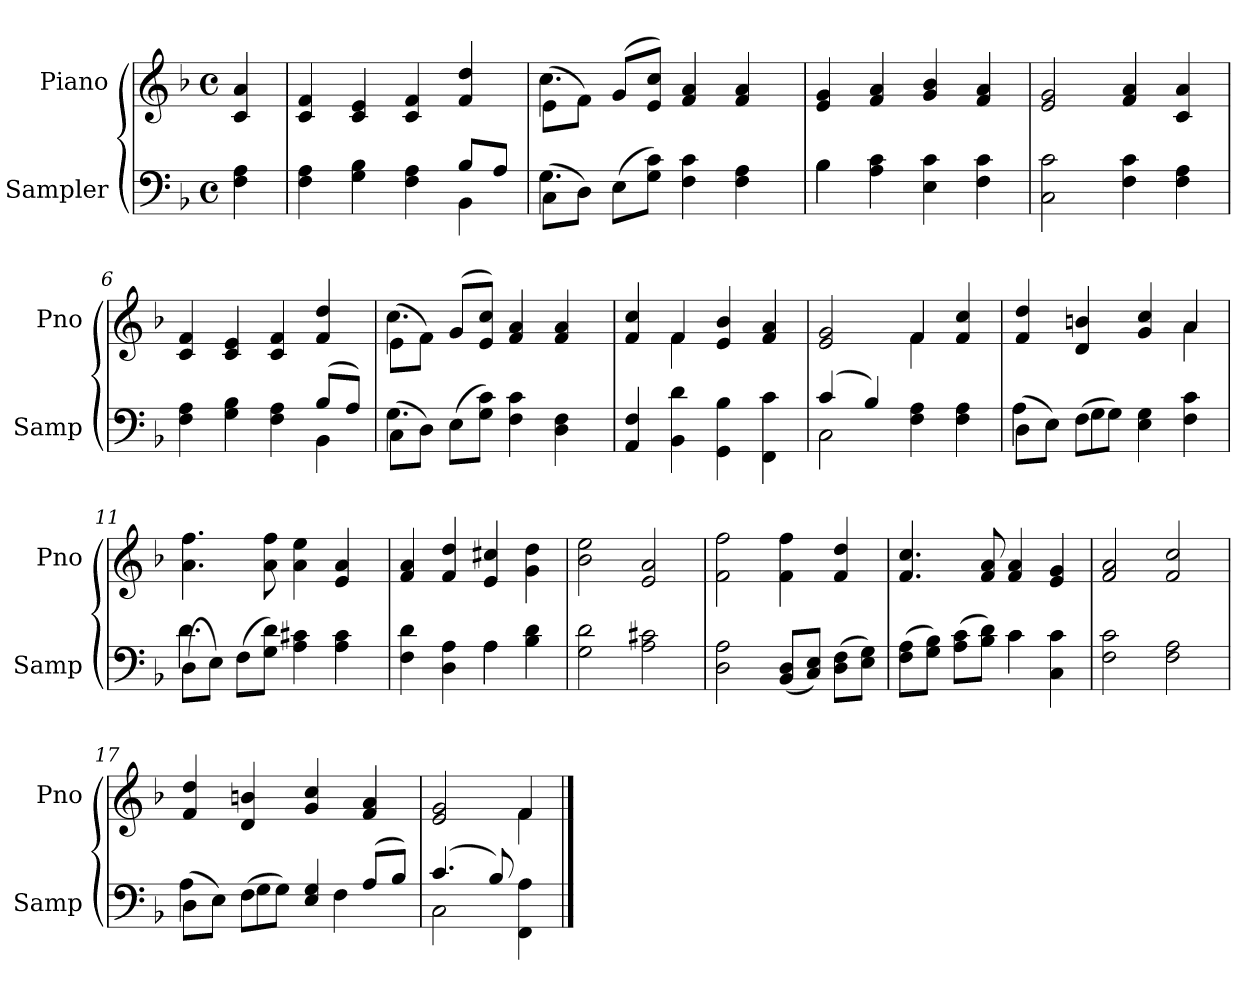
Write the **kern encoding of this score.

**kern	**kern
*part2	*part1
*staff2	*staff1
*I"Sampler	*I"Piano
*I'Samp	*I'Pno
*clefF4	*clefG2
*k[b-]	*k[b-]
*F:	*F:
*M4/4	*M4/4
*met(c)	*met(c)
=1	=1
4F 4A	4c 4a
=2	=2
*^	*
4F 4A	2.ryy	4c 4f
4G 4B-	.	4c 4e
4F 4A	.	4c 4f
8B-/L	4BB-	4f 4dd
8A/J	.	.
=3	=3	=3
*	*	*^
(8C\L	4.G	(8e\L	4.cc
8D\J)	.	8f\J)	.
(8E\L	.	(8g/L	.
8G\ 8c\J)	2ryy	8e/ 8cc/J)	2ryy
4F 4c	.	4f 4a	.
4F 4A	.	4f 4a	.
.	8ryy	.	8ryy
*	*	*v	*v
=4	=4	=4
4B-\	4B-	4e 4g
4A 4c	2.ryy	4f 4a
4E 4c	.	4g 4b-
4F 4c	.	4f 4a
*v	*v	*
=5	=5
2C 2c	2e 2g
4F 4c	4f 4a
4F 4A	4c 4a
=6	=6
*^	*
4F 4A	2.ryy	4c 4f
4G 4B-	.	4c 4e
4F 4A	.	4c 4f
(8B-/L	4BB-	4f 4dd
8A/J)	.	.
=7	=7	=7
*	*	*^
(8C\L	4.G	(8e\L	4.cc
8D\J)	.	8f\J)	.
(8E\L	.	(8g/L	.
8G\ 8c\J)	2ryy	8e/ 8cc/J)	2ryy
4F 4c	.	4f 4a	.
4D 4F	.	4f 4a	.
.	8ryy	.	8ryy
*v	*v	*	*
=8	=8	=8
4AA 4F	4f 4cc	4ryy
4BB- 4d	4f/	4f
4GG 4B-	4e 4b-	2ryy
4FF 4c	4f 4a	.
=9	=9	=9
*^	*	*
(4c/	2C	2e 2g	2ryy
4B-/)	.	.	.
4F 4A	2ryy	4f/	4f
4F 4A	.	4f 4cc	4ryy
=10	=10	=10	=10
(8D\L	4A	4f 4dd	2.ryy
8E\J)	.	.	.
(8F\L	4G	4d 4bn	.
8G\J)	.	.	.
4E 4G	2ryy	4g 4cc	.
4F 4c	.	4a/	4a
*	*	*v	*v
=11	=11	=11
(8D\L	4.d	4.a 4.ff
8E\J)	.	.
(8F\L	.	.
8G\ 8d\J)	2ryy	8a 8ff
4A 4c#X	.	4a 4ee
4A 4c#	.	4e 4a
.	8ryy	.
=12	=12	=12
4F 4d	2ryy	4f 4a
4D 4A	.	4f 4dd
4A\	4A	4e 4cc#X
4B- 4d	4ryy	4g 4dd
*v	*v	*
=13	=13
2G 2d	2b- 2ee
2A 2c#X	2e 2a
=14	=14
2D 2A	2f 2ff
(8BB-/ 8D/L	4f 4ff
8C/ 8E/J)	.
(8D\ 8F\L	4f 4dd
8E\ 8G\J)	.
=15	=15
*^	*
(8F\ 8A\L	2ryy	4.f 4.cc
8G\ 8B-\J)	.	.
(8A\ 8c\L	.	.
8B-\ 8d\J)	.	8f 8a
4c\	4c	4f 4a
4C 4c	4ryy	4e 4g
*v	*v	*
=16	=16
2F 2c	2f 2a
2F 2A	2f 2cc
=17	=17
*^	*
(8D\L	4A	4f 4dd
8E\J)	.	.
(8F\L	4G	4d 4bn
8G\J)	.	.
4E 4G	8ryy	4g 4cc
.	4F	.
(8A/L	.	4f 4a
8B-/J)	8ryy	.
=18	=18	=18
*	*	*^
(4.c/	2C	2e 2g	2ryy
8B-/)	.	.	.
4FF\ 4A\	4ryy	4f/	4f
*v	*v	*	*
*	*v	*v
==	==
*-	*-
